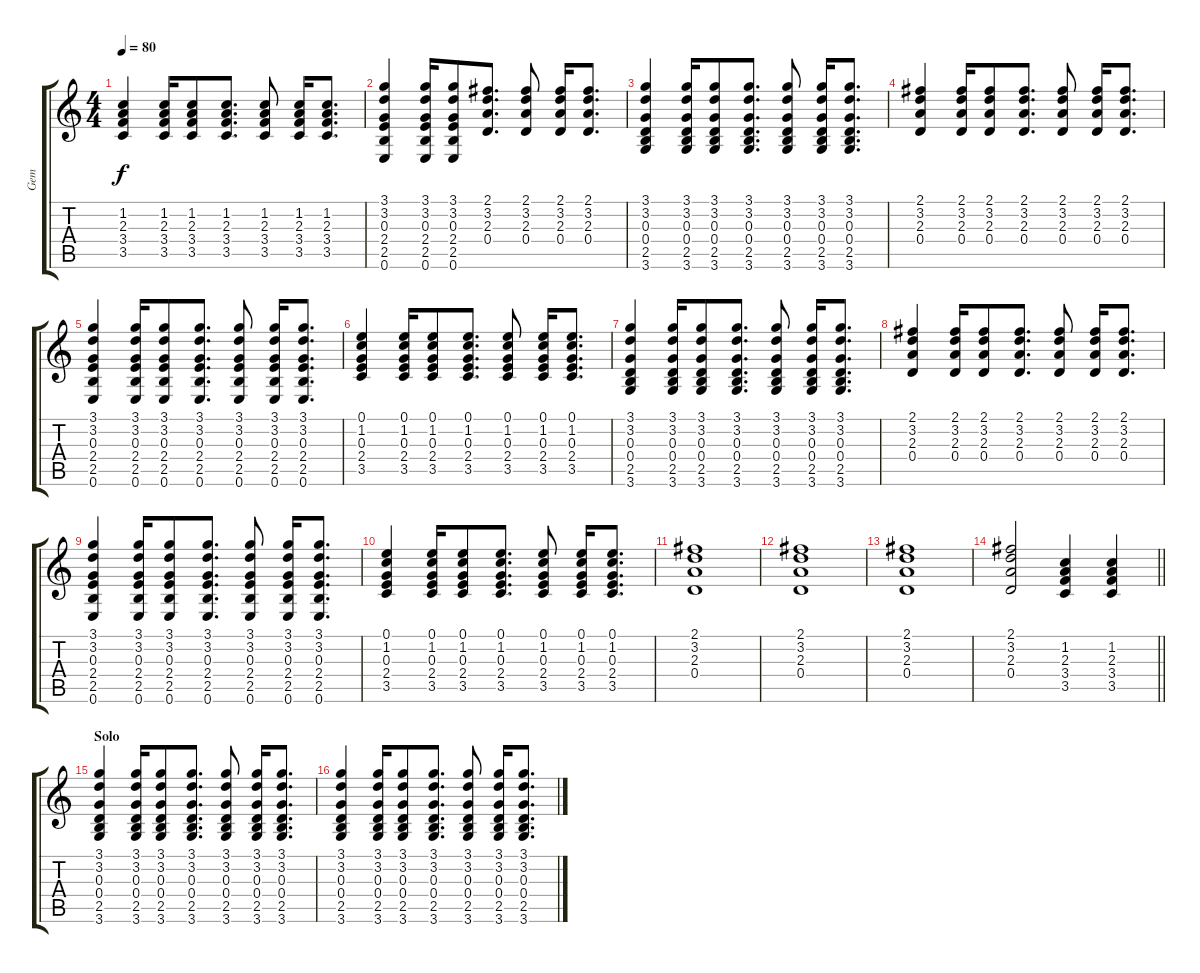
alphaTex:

\track ("Gem" "Gem") {instrument overdrivenguitar}
\staff {score tabs}
\tuning (E4 B3 G3 D3 A2 E2) {hide}
\ts (4 4)
\tempo 80
\clef g2
\ks c
(1.2 2.3 3.4 3.5).4{dy f} (1.2 2.3 3.4 3.5).16 (1.2 2.3 3.4 3.5).8 (1.2 2.3 3.4 3.5).8{d} (1.2 2.3 3.4 3.5).8 (1.2 2.3 3.4 3.5).16 (1.2 2.3 3.4 3.5).8{d} |
(3.1 3.2 0.3 2.4 2.5 0.6).4 (3.1 3.2 0.3 2.4 2.5 0.6).16 (3.1 3.2 0.3 2.4 2.5 0.6).8 (2.1 3.2 2.3 0.4).8{d} (2.1 3.2 2.3 0.4).8 (2.1 3.2 2.3 0.4).16 (2.1 3.2 2.3 0.4).8{d} |
(3.1 3.2 0.3 0.4 2.5 3.6).4 (3.1 3.2 0.3 0.4 2.5 3.6).16 (3.1 3.2 0.3 0.4 2.5 3.6).8 (3.1 3.2 0.3 0.4 2.5 3.6).8{d} (3.1 3.2 0.3 0.4 2.5 3.6).8 (3.1 3.2 0.3 0.4 2.5 3.6).16 (3.1 3.2 0.3 0.4 2.5 3.6).8{d} |
(2.1 3.2 2.3 0.4).4 (2.1 3.2 2.3 0.4).16 (2.1 3.2 2.3 0.4).8 (2.1 3.2 2.3 0.4).8{d} (2.1 3.2 2.3 0.4).8 (2.1 3.2 2.3 0.4).16 (2.1 3.2 2.3 0.4).8{d} |
(3.1 3.2 0.3 2.4 2.5 0.6).4 (3.1 3.2 0.3 2.4 2.5 0.6).16 (3.1 3.2 0.3 2.4 2.5 0.6).8 (3.1 3.2 0.3 2.4 2.5 0.6).8{d} (3.1 3.2 0.3 2.4 2.5 0.6).8 (3.1 3.2 0.3 2.4 2.5 0.6).16 (3.1 3.2 0.3 2.4 2.5 0.6).8{d} |
(0.1 1.2 0.3 2.4 3.5).4 (0.1 1.2 0.3 2.4 3.5).16 (0.1 1.2 0.3 2.4 3.5).8 (0.1 1.2 0.3 2.4 3.5).8{d} (0.1 1.2 0.3 2.4 3.5).8 (0.1 1.2 0.3 2.4 3.5).16 (0.1 1.2 0.3 2.4 3.5).8{d} |
(3.1 3.2 0.3 0.4 2.5 3.6).4 (3.1 3.2 0.3 0.4 2.5 3.6).16 (3.1 3.2 0.3 0.4 2.5 3.6).8 (3.1 3.2 0.3 0.4 2.5 3.6).8{d} (3.1 3.2 0.3 0.4 2.5 3.6).8 (3.1 3.2 0.3 0.4 2.5 3.6).16 (3.1 3.2 0.3 0.4 2.5 3.6).8{d} |
(2.1 3.2 2.3 0.4).4 (2.1 3.2 2.3 0.4).16 (2.1 3.2 2.3 0.4).8 (2.1 3.2 2.3 0.4).8{d} (2.1 3.2 2.3 0.4).8 (2.1 3.2 2.3 0.4).16 (2.1 3.2 2.3 0.4).8{d} |
(3.1 3.2 0.3 2.4 2.5 0.6).4 (3.1 3.2 0.3 2.4 2.5 0.6).16 (3.1 3.2 0.3 2.4 2.5 0.6).8 (3.1 3.2 0.3 2.4 2.5 0.6).8{d} (3.1 3.2 0.3 2.4 2.5 0.6).8 (3.1 3.2 0.3 2.4 2.5 0.6).16 (3.1 3.2 0.3 2.4 2.5 0.6).8{d} |
(0.1 1.2 0.3 2.4 3.5).4 (0.1 1.2 0.3 2.4 3.5).16 (0.1 1.2 0.3 2.4 3.5).8 (0.1 1.2 0.3 2.4 3.5).8{d} (0.1 1.2 0.3 2.4 3.5).8 (0.1 1.2 0.3 2.4 3.5).16 (0.1 1.2 0.3 2.4 3.5).8{d} |
(2.1 3.2 2.3 0.4).1 |
(2.1 3.2 2.3 0.4).1 |
(2.1 3.2 2.3 0.4).1 |
\barLineRight lightlight
(2.1 3.2 2.3 0.4).2 (1.2 2.3 3.4 3.5).4 (1.2 2.3 3.4 3.5).4 |
\section ("" "Solo")
(3.1 3.2 0.3 0.4 2.5 3.6).4 (3.1 3.2 0.3 0.4 2.5 3.6).16 (3.1 3.2 0.3 0.4 2.5 3.6).8 (3.1 3.2 0.3 0.4 2.5 3.6).8{d} (3.1 3.2 0.3 0.4 2.5 3.6).8 (3.1 3.2 0.3 0.4 2.5 3.6).16 (3.1 3.2 0.3 0.4 2.5 3.6).8{d} |
(3.1 3.2 0.3 0.4 2.5 3.6).4 (3.1 3.2 0.3 0.4 2.5 3.6).16 (3.1 3.2 0.3 0.4 2.5 3.6).8 (3.1 3.2 0.3 0.4 2.5 3.6).8{d} (3.1 3.2 0.3 0.4 2.5 3.6).8 (3.1 3.2 0.3 0.4 2.5 3.6).16 (3.1 3.2 0.3 0.4 2.5 3.6).8{d}
